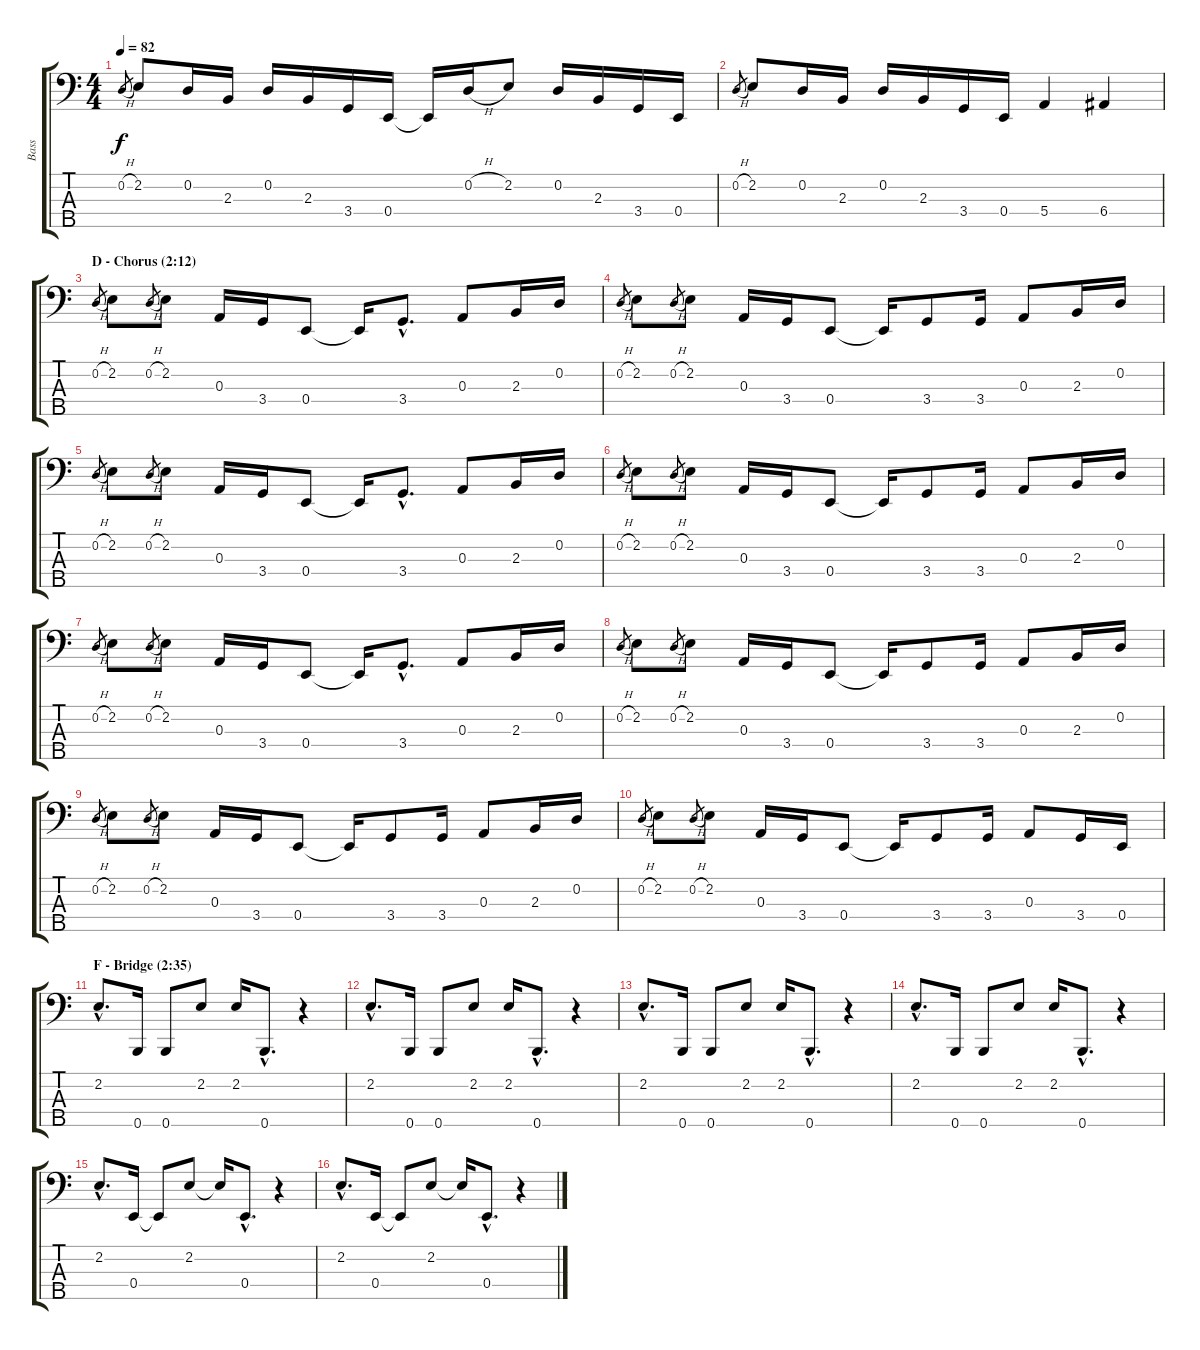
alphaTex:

\track ("Bass" "Bass") {instrument electricbasspick}
\staff {score tabs}
\tuning (G2 D2 A1 E1 B0) {hide}
\ts (4 4)
\tempo 82
\clef f4
\ks c
0.2{h}.8{gr dy f} 2.2.8 0.2.16 2.3.16 0.2.16 2.3.16 3.4.16 0.4.16 0.4{t}.16 0.2{h}.16 2.2.8 0.2.16 2.3.16 3.4.16 0.4.16 |
0.2{h}.8{gr} 2.2.8 0.2.16 2.3.16 0.2.16 2.3.16 3.4.16 0.4.16 5.4.4 6.4.4 |
\section ("" "D - Chorus (2:12)")
0.2{h}.8{gr} 2.2.8 0.2{h}.8{gr} 2.2.8 0.3.16 3.4.16 0.4.8 0.4{t}.16 3.4{hac}.8{d} 0.3.8 2.3.16 0.2.16 |
0.2{h}.8{gr} 2.2.8 0.2{h}.8{gr} 2.2.8 0.3.16 3.4.16 0.4.8 0.4{t}.16 3.4.8 3.4.16 0.3.8 2.3.16 0.2.16 |
0.2{h}.8{gr} 2.2.8 0.2{h}.8{gr} 2.2.8 0.3.16 3.4.16 0.4.8 0.4{t}.16 3.4{hac}.8{d} 0.3.8 2.3.16 0.2.16 |
0.2{h}.8{gr} 2.2.8 0.2{h}.8{gr} 2.2.8 0.3.16 3.4.16 0.4.8 0.4{t}.16 3.4.8 3.4.16 0.3.8 2.3.16 0.2.16 |
0.2{h}.8{gr} 2.2.8 0.2{h}.8{gr} 2.2.8 0.3.16 3.4.16 0.4.8 0.4{t}.16 3.4{hac}.8{d} 0.3.8 2.3.16 0.2.16 |
0.2{h}.8{gr} 2.2.8 0.2{h}.8{gr} 2.2.8 0.3.16 3.4.16 0.4.8 0.4{t}.16 3.4.8 3.4.16 0.3.8 2.3.16 0.2.16 |
0.2{h}.8{gr} 2.2.8 0.2{h}.8{gr} 2.2.8 0.3.16 3.4.16 0.4.8 0.4{t}.16 3.4.8 3.4.16 0.3.8 2.3.16 0.2.16 |
0.2{h}.8{gr} 2.2.8 0.2{h}.8{gr} 2.2.8 0.3.16 3.4.16 0.4.8 0.4{t}.16 3.4.8 3.4.16 0.3.8 3.4.16 0.4.16 |
\section ("" "F - Bridge (2:35)")
2.2{hac}.8{d} 0.5.16 0.5.8 2.2.8 2.2.16 0.5{hac}.8{d} r.4 |
2.2{hac}.8{d} 0.5.16 0.5.8 2.2.8 2.2.16 0.5{hac}.8{d} r.4 |
2.2{hac}.8{d} 0.5.16 0.5.8 2.2.8 2.2.16 0.5{hac}.8{d} r.4 |
2.2{hac}.8{d} 0.5.16 0.5.8 2.2.8 2.2.16 0.5{hac}.8{d} r.4 |
2.2{hac}.8{d} 0.4.16 0.4{t}.8 2.2.8 2.2{t}.16 0.4{hac}.8{d} r.4 |
2.2{hac}.8{d} 0.4.16 0.4{t}.8 2.2.8 2.2{t}.16 0.4{hac}.8{d} r.4
